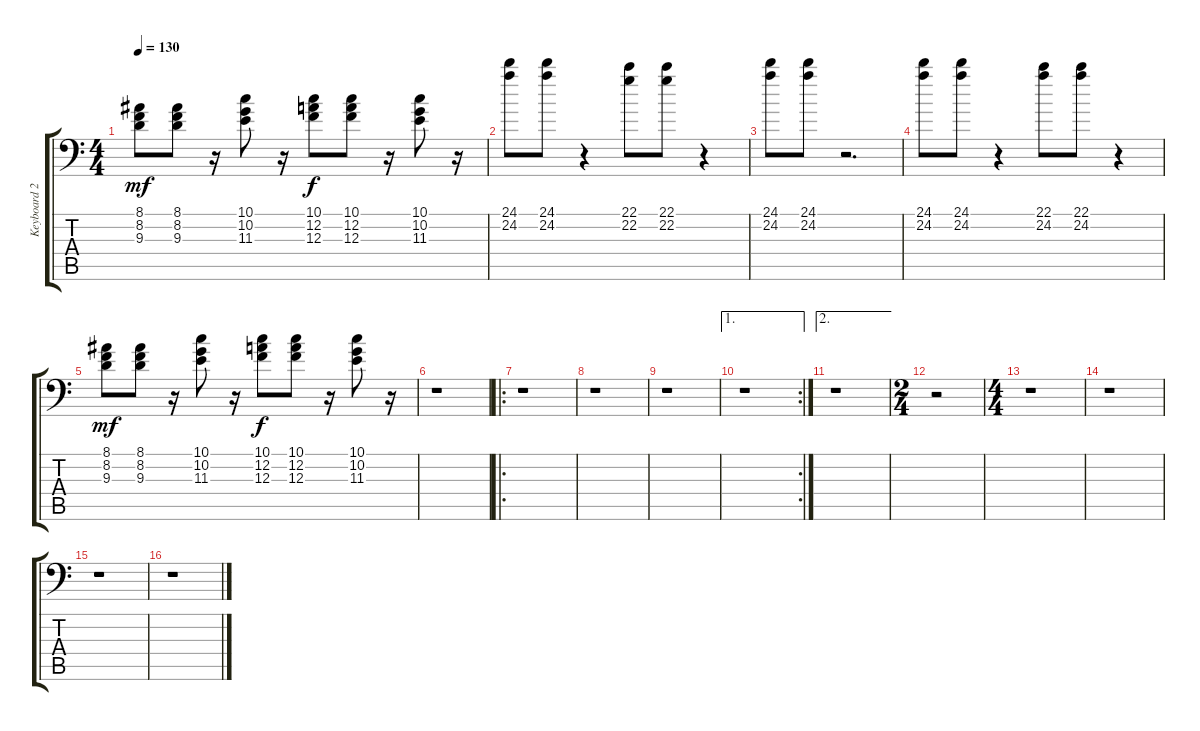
\track ("Keyboard 2" "Keyboard 2") {instrument stringensemble1}
\staff {score tabs}
\tuning (D4 A3 F3 C3 G2 A0) {hide}
\ts (4 4)
\tempo 130
\clef f4
\ks c
(8.1 8.2 9.3).8{dy mf} (8.1 8.2 9.3).8 r.16 (10.1 10.2 11.3).8 r.16 (10.1 12.2 12.3).8{dy f} (10.1 12.2 12.3).8 r.16 (10.1 10.2 11.3).8 r.16 |
(24.1 24.2).8{volume 13 instrument stringensemble1} (24.1 24.2).8 r.4 (22.1 22.2).8 (22.1 22.2).8 r.4 |
(24.1 24.2).8{volume 13 instrument stringensemble1} (24.1 24.2).8 r.2{d} |
(24.1 24.2).8{volume 13 instrument stringensemble1} (24.1 24.2).8 r.4 (22.1 24.2).8 (22.1 24.2).8 r.4 |
(8.1 8.2 9.3).8{dy mf} (8.1 8.2 9.3).8 r.16 (10.1 10.2 11.3).8 r.16 (10.1 12.2 12.3).8{dy f} (10.1 12.2 12.3).8 r.16 (10.1 10.2 11.3).8 r.16 |
r.1 |
\ro
r.1 |
r.1 |
r.1 |
\ae 1
\rc 2
r.1 |
\ae 2
r.1 |
\ts (2 4)
r.2 |
\ts (4 4)
r.1 |
r.1 |
r.1 |
r.1
